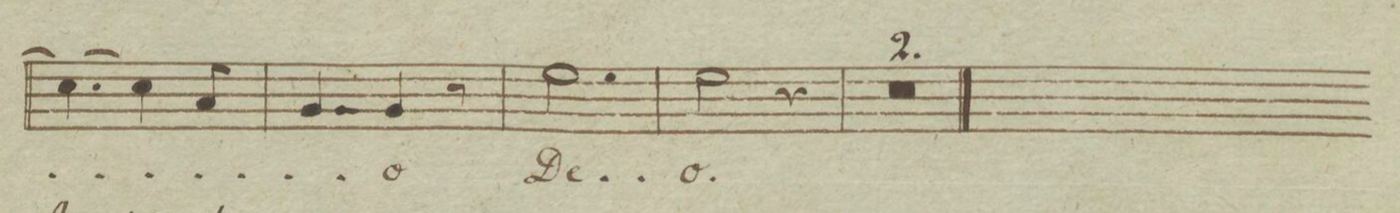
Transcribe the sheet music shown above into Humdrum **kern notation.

**kern	**text	**dynam
*I"Tenore.	*	*
*clefC4	*	*
*k[b-e-]	*	*
*met(c)	*	*
*M6/8	*	*
4.B-\_	.	.
4B-\]	.	.
8G/	.	.
=220	=220	=220
4.F/	.	.
4F/	-o	.
8r	.	.
=221	=221	=221
2.d\	De-	.
=222	=222	=222
2d\	-o.	.
4r	.	.
=223	=223	=223
1.r	.	.
=224	=224	=224
==	==	==
*-	*-	*-
